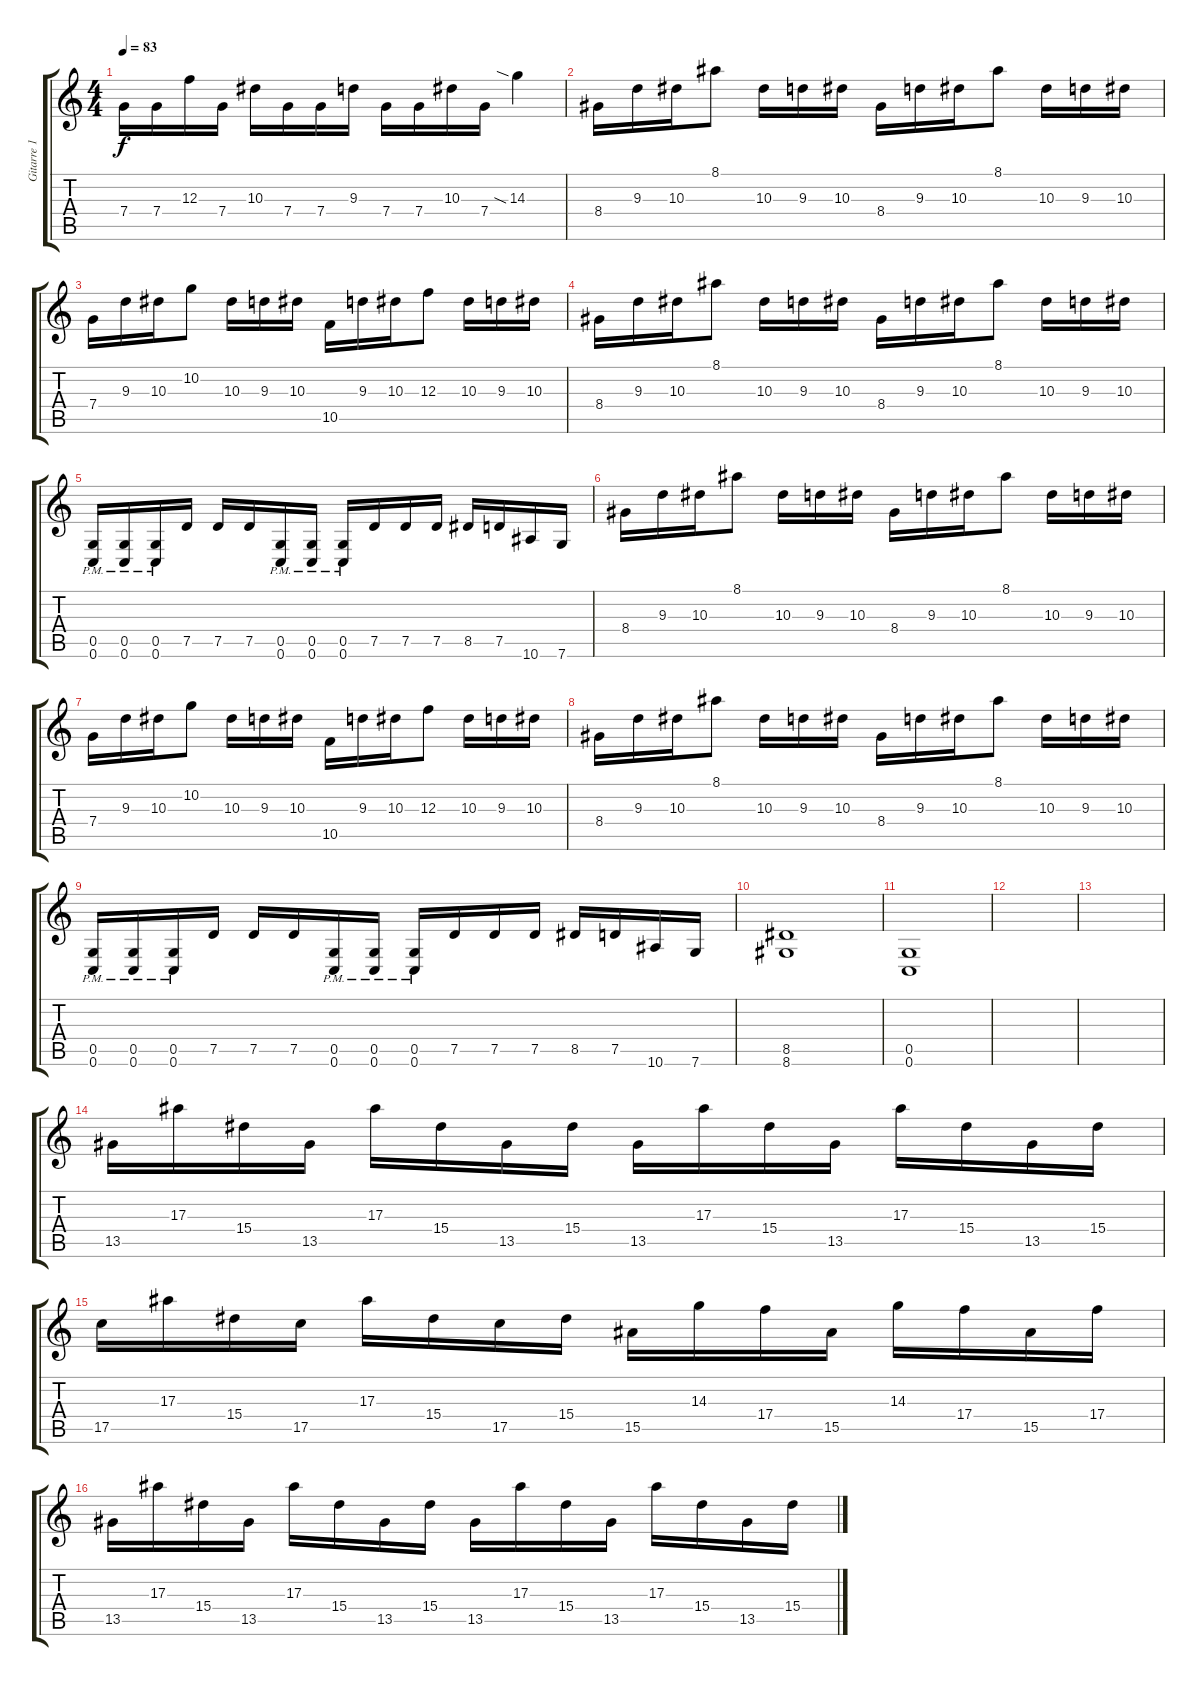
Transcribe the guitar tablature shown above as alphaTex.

\track ("Gitarre 1" "Gitarre 1") {instrument distortionguitar}
\staff {score tabs}
\tuning (D4 A3 F3 C3 G2 C2) {hide}
\ts (4 4)
\tempo 83
\clef g2
\ks c
7.4.16{dy f} 7.4.16 12.3.16 7.4.16 10.3.16 7.4.16 7.4.16 9.3.16 7.4.16 7.4.16 10.3.16 7.4.16 14.3{sia}.4 |
8.4.16 9.3.16 10.3.16 8.1.8 10.3.16 9.3.16 10.3.16 8.4.16 9.3.16 10.3.16 8.1.8 10.3.16 9.3.16 10.3.16 |
7.4.16 9.3.16 10.3.16 10.2.8 10.3.16 9.3.16 10.3.16 10.5.16 9.3.16 10.3.16 12.3.8 10.3.16 9.3.16 10.3.16 |
8.4.16 9.3.16 10.3.16 8.1.8 10.3.16 9.3.16 10.3.16 8.4.16 9.3.16 10.3.16 8.1.8 10.3.16 9.3.16 10.3.16 |
(0.5{pm} 0.6{pm}).16 (0.5{pm} 0.6{pm}).16 (0.5{pm} 0.6{pm}).16 7.5.16 7.5.16 7.5.16 (0.5{pm} 0.6{pm}).16 (0.5{pm} 0.6{pm}).16 (0.5{pm} 0.6{pm}).16 7.5.16 7.5.16 7.5.16 8.5.16 7.5.16 10.6.16 7.6.16 |
8.4.16 9.3.16 10.3.16 8.1.8 10.3.16 9.3.16 10.3.16 8.4.16 9.3.16 10.3.16 8.1.8 10.3.16 9.3.16 10.3.16 |
7.4.16 9.3.16 10.3.16 10.2.8 10.3.16 9.3.16 10.3.16 10.5.16 9.3.16 10.3.16 12.3.8 10.3.16 9.3.16 10.3.16 |
8.4.16 9.3.16 10.3.16 8.1.8 10.3.16 9.3.16 10.3.16 8.4.16 9.3.16 10.3.16 8.1.8 10.3.16 9.3.16 10.3.16 |
(0.5{pm} 0.6{pm}).16 (0.5{pm} 0.6{pm}).16 (0.5{pm} 0.6{pm}).16 7.5.16 7.5.16 7.5.16 (0.5{pm} 0.6{pm}).16 (0.5{pm} 0.6{pm}).16 (0.5{pm} 0.6{pm}).16 7.5.16 7.5.16 7.5.16 8.5.16 7.5.16 10.6.16 7.6.16 |
(8.5 8.6).1{volume 2} |
(0.5 0.6).1 |
|
|
13.5.16{volume 13 instrument electricguitarclean} 17.3.16 15.4.16 13.5.16 17.3.16 15.4.16 13.5.16 15.4.16 13.5.16 17.3.16 15.4.16 13.5.16 17.3.16 15.4.16 13.5.16 15.4.16 |
17.5.16 17.3.16 15.4.16 17.5.16 17.3.16 15.4.16 17.5.16 15.4.16 15.5.16 14.3.16 17.4.16 15.5.16 14.3.16 17.4.16 15.5.16 17.4.16 |
13.5.16 17.3.16 15.4.16 13.5.16 17.3.16 15.4.16 13.5.16 15.4.16 13.5.16 17.3.16 15.4.16 13.5.16 17.3.16 15.4.16 13.5.16 15.4.16
